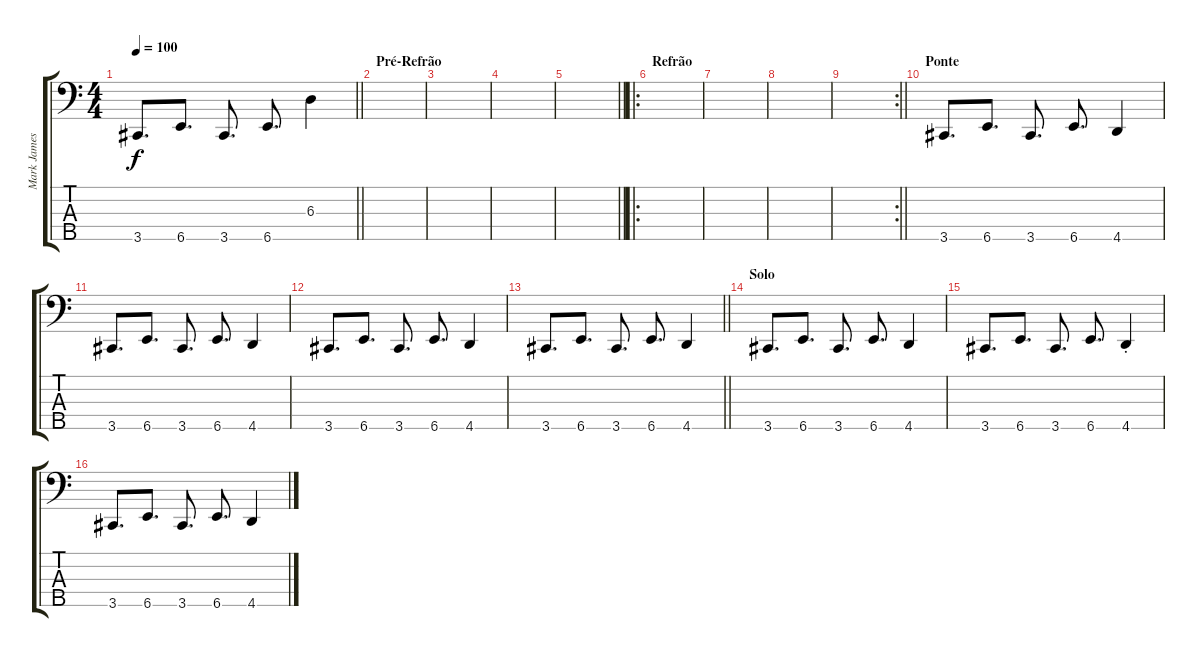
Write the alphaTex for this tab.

\track ("Mark James" "Mark James") {instrument electricbasspick}
\staff {score tabs}
\tuning (Gb2 Db2 Ab1 Eb1 Bb0) {hide}
\ts (4 4)
\tempo 100
\clef f4
\barLineRight lightlight
\ks c
3.5.8{d dy f} 6.5.8{d} 3.5.8{d} 6.5.8{d} 6.3.4 |
\section ("" "Pré-Refrão")
|
|
|
\barLineRight lightlight
|
\ro
\section ("" "Refrão")
|
|
|
\rc 2
\barLineRight lightlight
|
\section ("" "Ponte")
3.5.8{d} 6.5.8{d} 3.5.8{d} 6.5.8{d} 4.5.4 |
3.5.8{d} 6.5.8{d} 3.5.8{d} 6.5.8{d} 4.5.4 |
3.5.8{d} 6.5.8{d} 3.5.8{d} 6.5.8{d} 4.5.4 |
\barLineRight lightlight
3.5.8{d} 6.5.8{d} 3.5.8{d} 6.5.8{d} 4.5.4 |
\section ("" "Solo")
3.5.8{d} 6.5.8{d} 3.5.8{d} 6.5.8{d} 4.5.4 |
3.5.8{d} 6.5.8{d} 3.5.8{d} 6.5.8{d} 4.5{st}.4 |
3.5.8{d} 6.5.8{d} 3.5.8{d} 6.5.8{d} 4.5.4
